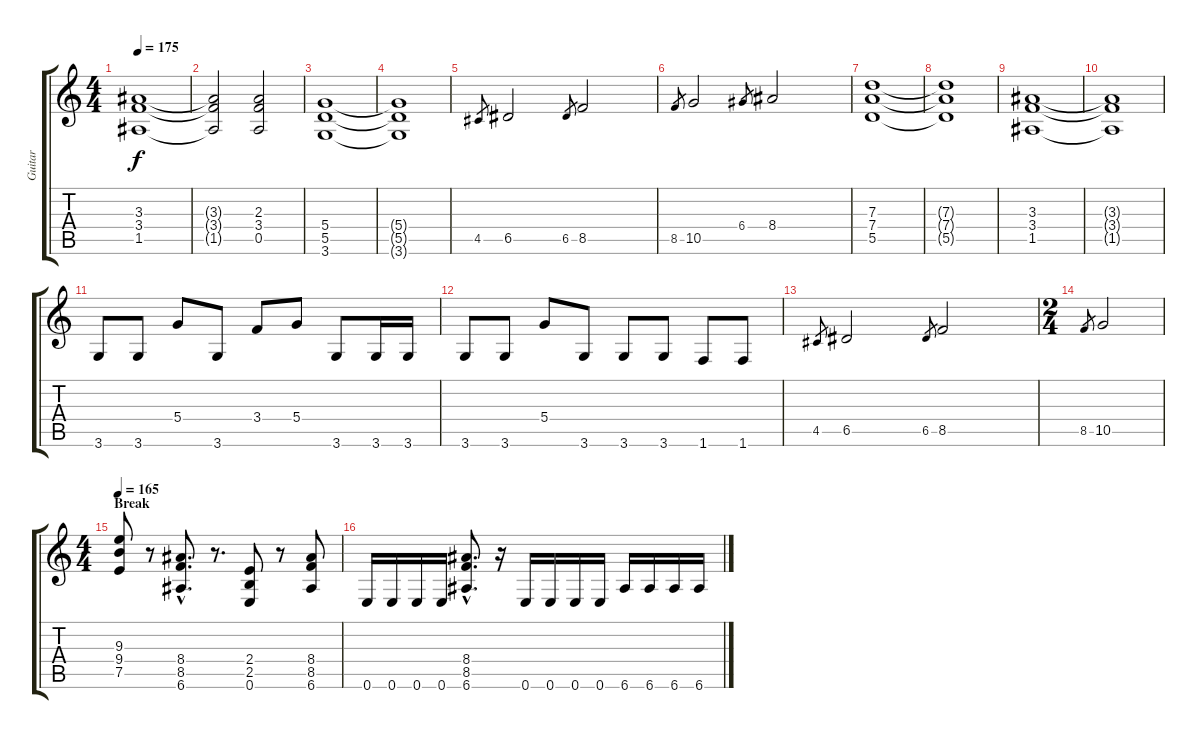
\track ("Guitar" "Guitar") {instrument distortionguitar}
\staff {score tabs}
\tuning (E4 B3 G3 D3 A2 E2) {hide}
\ts (4 4)
\tempo 175
\clef g2
\ks c
(3.3 3.4 1.5).1{dy f} |
(3.3{t} 3.4{t} 1.5{t}).2 (2.3 3.4 0.5).2 |
(5.4 5.5 3.6).1 |
(5.4{t} 5.5{t} 3.6{t}).1 |
4.5.8{gr} 6.5.2 6.5.8{gr} 8.5.2 |
8.5.8{gr} 10.5.2 6.4.8{gr} 8.4.2 |
(7.3 7.4 5.5).1 |
(7.3{t} 7.4{t} 5.5{t}).1 |
(3.3 3.4 1.5).1 |
(3.3{t} 3.4{t} 1.5{t}).1 |
3.6.8 3.6.8 5.4.8 3.6.8 3.4.8 5.4.8 3.6.8 3.6.16 3.6.16 |
3.6.8 3.6.8 5.4.8 3.6.8 3.6.8 3.6.8 1.6.8 1.6.8 |
4.5.8{gr} 6.5.2 6.5.8{gr} 8.5.2 |
\ts (2 4)
8.5.8{gr} 10.5.2 |
\ts (4 4)
\section ("" "Break")
\tempo 165
(9.3 9.4 7.5).8 r.8 (8.4{hac} 8.5{hac} 6.6{hac}).8{d} r.8{d} (2.4 2.5 0.6).8 r.8 (8.4 8.5 6.6).8 |
0.6.16 0.6.16 0.6.16 0.6.16 (8.4{hac} 8.5{hac} 6.6{hac}).8{d} r.16 0.6.16 0.6.16 0.6.16 0.6.16 6.6.16 6.6.16 6.6.16 6.6.16
